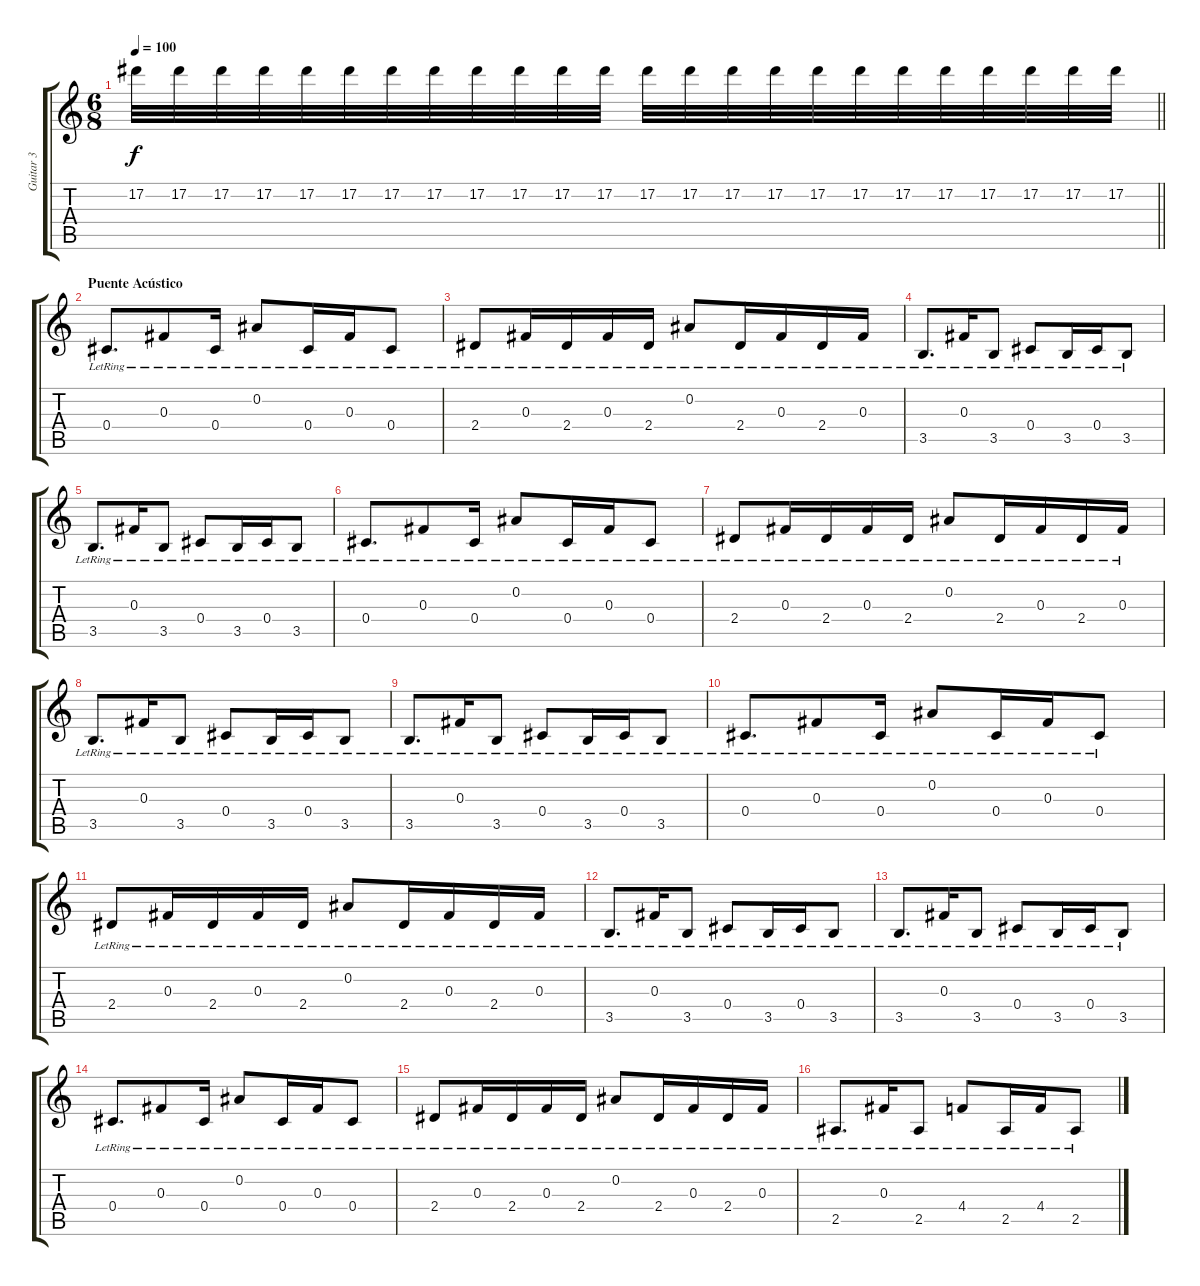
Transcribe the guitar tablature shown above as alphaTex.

\track ("Guitar 3" "Guitar 3") {instrument electricguitarjazz}
\staff {score tabs}
\tuning (Eb4 Bb3 Gb3 Db3 Ab2 Eb2) {hide}
\ts (6 8)
\tempo 100
\clef g2
\barLineRight lightlight
\ks c
17.2.32{dy f} 17.2.32 17.2.32 17.2.32 17.2.32 17.2.32 17.2.32 17.2.32 17.2.32 17.2.32 17.2.32 17.2.32 17.2.32 17.2.32 17.2.32 17.2.32 17.2.32 17.2.32 17.2.32 17.2.32 17.2.32 17.2.32 17.2.32 17.2.32 |
\section ("" "Puente Acústico")
0.4{lr}.8{d volume 14 instrument acousticguitarsteel} 0.3{lr}.8 0.4{lr}.16 0.2{lr}.8 0.4{lr}.16 0.3{lr}.16 0.4{lr}.8 |
2.4{lr}.8 0.3{lr}.16 2.4{lr}.16 0.3{lr}.16 2.4{lr}.16 0.2{lr}.8 2.4{lr}.16 0.3{lr}.16 2.4{lr}.16 0.3{lr}.16 |
3.5{lr}.8{d} 0.3{lr}.16 3.5{lr}.8 0.4{lr}.8 3.5{lr}.16 0.4{lr}.16 3.5{lr}.8 |
3.5{lr}.8{d} 0.3{lr}.16 3.5{lr}.8 0.4{lr}.8 3.5{lr}.16 0.4{lr}.16 3.5{lr}.8 |
0.4{lr}.8{d} 0.3{lr}.8 0.4{lr}.16 0.2{lr}.8 0.4{lr}.16 0.3{lr}.16 0.4{lr}.8 |
2.4{lr}.8 0.3{lr}.16 2.4{lr}.16 0.3{lr}.16 2.4{lr}.16 0.2{lr}.8 2.4{lr}.16 0.3{lr}.16 2.4{lr}.16 0.3{lr}.16 |
3.5{lr}.8{d} 0.3{lr}.16 3.5{lr}.8 0.4{lr}.8 3.5{lr}.16 0.4{lr}.16 3.5{lr}.8 |
3.5{lr}.8{d} 0.3{lr}.16 3.5{lr}.8 0.4{lr}.8 3.5{lr}.16 0.4{lr}.16 3.5{lr}.8 |
0.4{lr}.8{d} 0.3{lr}.8 0.4{lr}.16 0.2{lr}.8 0.4{lr}.16 0.3{lr}.16 0.4{lr}.8 |
2.4{lr}.8 0.3{lr}.16 2.4{lr}.16 0.3{lr}.16 2.4{lr}.16 0.2{lr}.8 2.4{lr}.16 0.3{lr}.16 2.4{lr}.16 0.3{lr}.16 |
3.5{lr}.8{d} 0.3{lr}.16 3.5{lr}.8 0.4{lr}.8 3.5{lr}.16 0.4{lr}.16 3.5{lr}.8 |
3.5{lr}.8{d} 0.3{lr}.16 3.5{lr}.8 0.4{lr}.8 3.5{lr}.16 0.4{lr}.16 3.5{lr}.8 |
0.4{lr}.8{d} 0.3{lr}.8 0.4{lr}.16 0.2{lr}.8 0.4{lr}.16 0.3{lr}.16 0.4{lr}.8 |
2.4{lr}.8 0.3{lr}.16 2.4{lr}.16 0.3{lr}.16 2.4{lr}.16 0.2{lr}.8 2.4{lr}.16 0.3{lr}.16 2.4{lr}.16 0.3{lr}.16 |
2.5{lr}.8{d} 0.3{lr}.16 2.5{lr}.8 4.4{lr}.8 2.5{lr}.16 4.4{lr}.16 2.5{lr}.8
